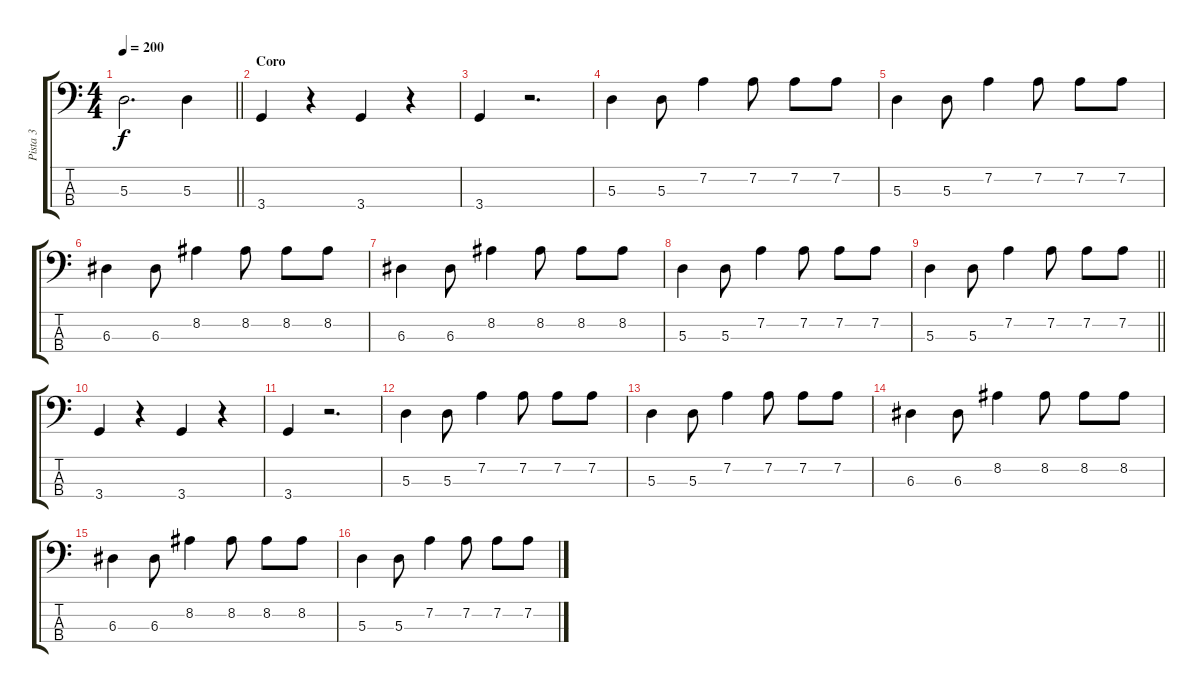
\track ("Pista 3" "Pista 3") {instrument electricbasspick}
\staff {score tabs}
\tuning (G2 D2 A1 E1) {hide}
\ts (4 4)
\tempo 200
\clef f4
\barLineRight lightlight
\ks c
5.3{t}.2{d dy f} 5.3.4 |
\section ("" "Coro")
3.4.4 r.4 3.4.4 r.4 |
3.4.4 r.2{d} |
5.3.4 5.3.8 7.2.4 7.2.8 7.2.8 7.2.8 |
5.3.4 5.3.8 7.2.4 7.2.8 7.2.8 7.2.8 |
6.3.4 6.3.8 8.2.4 8.2.8 8.2.8 8.2.8 |
6.3.4 6.3.8 8.2.4 8.2.8 8.2.8 8.2.8 |
5.3.4 5.3.8 7.2.4 7.2.8 7.2.8 7.2.8 |
\barLineRight lightlight
5.3.4 5.3.8 7.2.4 7.2.8 7.2.8 7.2.8 |
3.4.4 r.4 3.4.4 r.4 |
3.4.4 r.2{d} |
5.3.4 5.3.8 7.2.4 7.2.8 7.2.8 7.2.8 |
5.3.4 5.3.8 7.2.4 7.2.8 7.2.8 7.2.8 |
6.3.4 6.3.8 8.2.4 8.2.8 8.2.8 8.2.8 |
6.3.4 6.3.8 8.2.4 8.2.8 8.2.8 8.2.8 |
5.3.4 5.3.8 7.2.4 7.2.8 7.2.8 7.2.8
